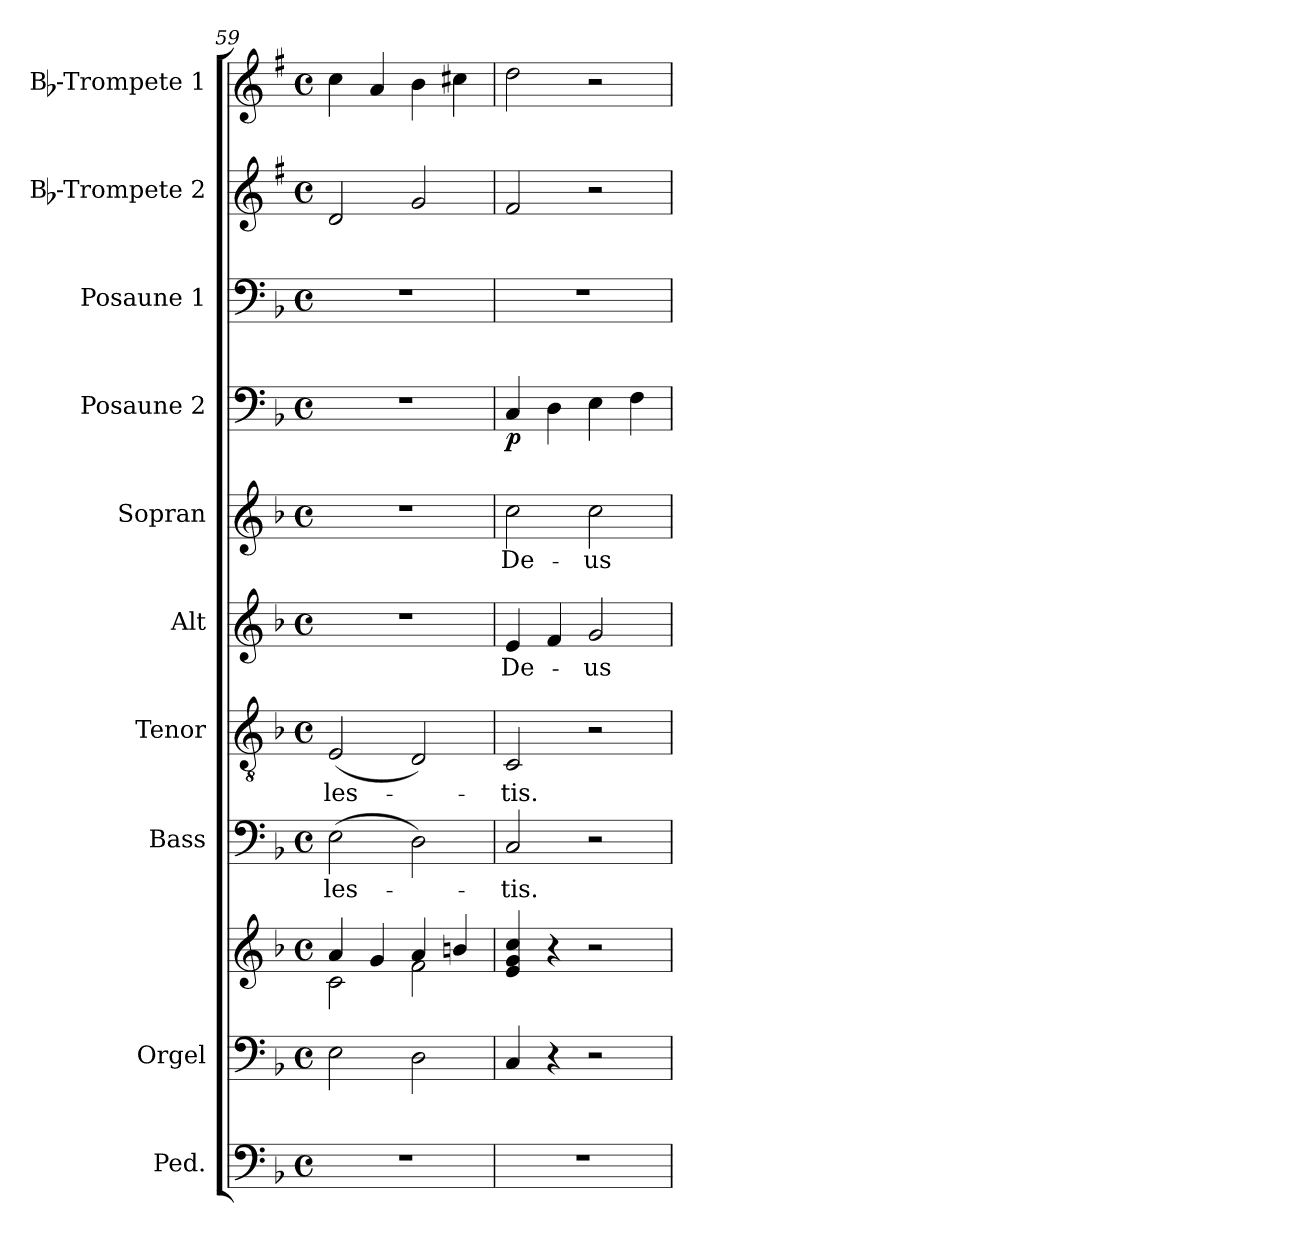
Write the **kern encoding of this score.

**kern	**kern	**kern	**kern	**text	**kern	**text	**kern	**text	**kern	**text	**kern	**dynam	**kern	**kern	**kern
*part10	*part9	*part9	*part8	*part8	*part7	*part7	*part6	*part6	*part5	*part5	*part4	*part4	*part3	*part2	*part1
*staff11	*staff10	*staff9	*staff8	*staff8	*staff7	*staff7	*staff6	*staff6	*staff5	*staff5	*staff4	*staff4	*staff3	*staff2	*staff1
*I"Ped.	*I"Orgel	*	*I"Bass	*	*I"Tenor	*	*I"Alt	*	*I"Sopran	*	*I"Posaune 2	*	*I"Posaune 1	*I"Bb-Trompete 2	*I"Bb-Trompete 1
*	*I'Org.	*	*I'B.	*	*I'T.	*	*I'A.	*	*I'S.	*	*I'Pos. 2	*	*I'Pos. 1	*I'Bb Trp. 2	*I'Bb Trp. 1
!!LO:PB:g=z
*clefF4	*clefF4	*clefG2	*clefF4	*	*clefGv2	*	*clefG2	*	*clefG2	*	*clefF4	*	*clefF4	*clefG2	*clefG2
*ITrd7c12	*	*	*	*	*	*	*	*	*	*	*	*	*	*ITrd1c2	*ITrd1c2
*k[b-]	*k[b-]	*k[b-]	*k[b-]	*	*k[b-]	*	*k[b-]	*	*k[b-]	*	*k[b-]	*	*k[b-]	*k[b-]	*k[b-]
*F:	*F:	*F:	*F:	*	*F:	*	*F:	*	*F:	*	*F:	*	*F:	*F:	*F:
*M4/4	*M4/4	*M4/4	*M4/4	*	*M4/4	*	*M4/4	*	*M4/4	*	*M4/4	*	*M4/4	*M4/4	*M4/4
*met(c)	*met(c)	*met(c)	*met(c)	*	*met(c)	*	*met(c)	*	*met(c)	*	*met(c)	*	*met(c)	*met(c)	*met(c)
=59	=59	=59	=59	=59	=59	=59	=59	=59	=59	=59	=59	=59	=59	=59	=59
*	*	*^	*	*	*	*	*	*	*	*	*	*	*	*	*
!	!	!	!	!	!LO:LY:b	!	!LO:LY:b	!	!	!	!	!	!	!	!	!
1r	2E\	4a/	2c\	(>2E\	-les-	(<2E/	-les-	1r	.	1r	.	1r	.	1r	2c/	4b-\
.	.	4g/	.	.	.	.	.	.	.	.	.	.	.	.	.	4g/
.	2D\	4a/	2f\	2D\)	.	2D/)	.	.	.	.	.	.	.	.	2f/	4a\
.	.	4bn/	.	.	.	.	.	.	.	.	.	.	.	.	.	4bn\
*	*	*v	*v	*	*	*	*	*	*	*	*	*	*	*	*	*
=60	=60	=60	=60	=60	=60	=60	=60	=60	=60	=60	=60	=60	=60	=60	=60
!	!	!	!	!LO:LY:b	!	!LO:LY:b	!	!LO:LY:b	!	!LO:LY:b	!	!LO:DY:b	!	!	!
1r	4C/	4e/ 4g/ 4cc/	2C/	-tis.	2C/	-tis.	4e/	De-	2cc\	De-	4C/	p	1r	2e/	2cc\
.	4r	4r	.	.	.	.	4f/	.	.	.	4D\	.	.	.	.
!	!	!	!	!	!	!	!	!LO:LY:b	!	!LO:LY:b	!	!	!	!	!
.	2r	2r	2r	.	2r	.	2g/	-us	2cc\	-us	4E\	.	.	2r	2r
.	.	.	.	.	.	.	.	.	.	.	4F\	.	.	.	.
=	=	=	=	=	=	=	=	=	=	=	=	=	=	=	=
*-	*-	*-	*-	*-	*-	*-	*-	*-	*-	*-	*-	*-	*-	*-	*-
